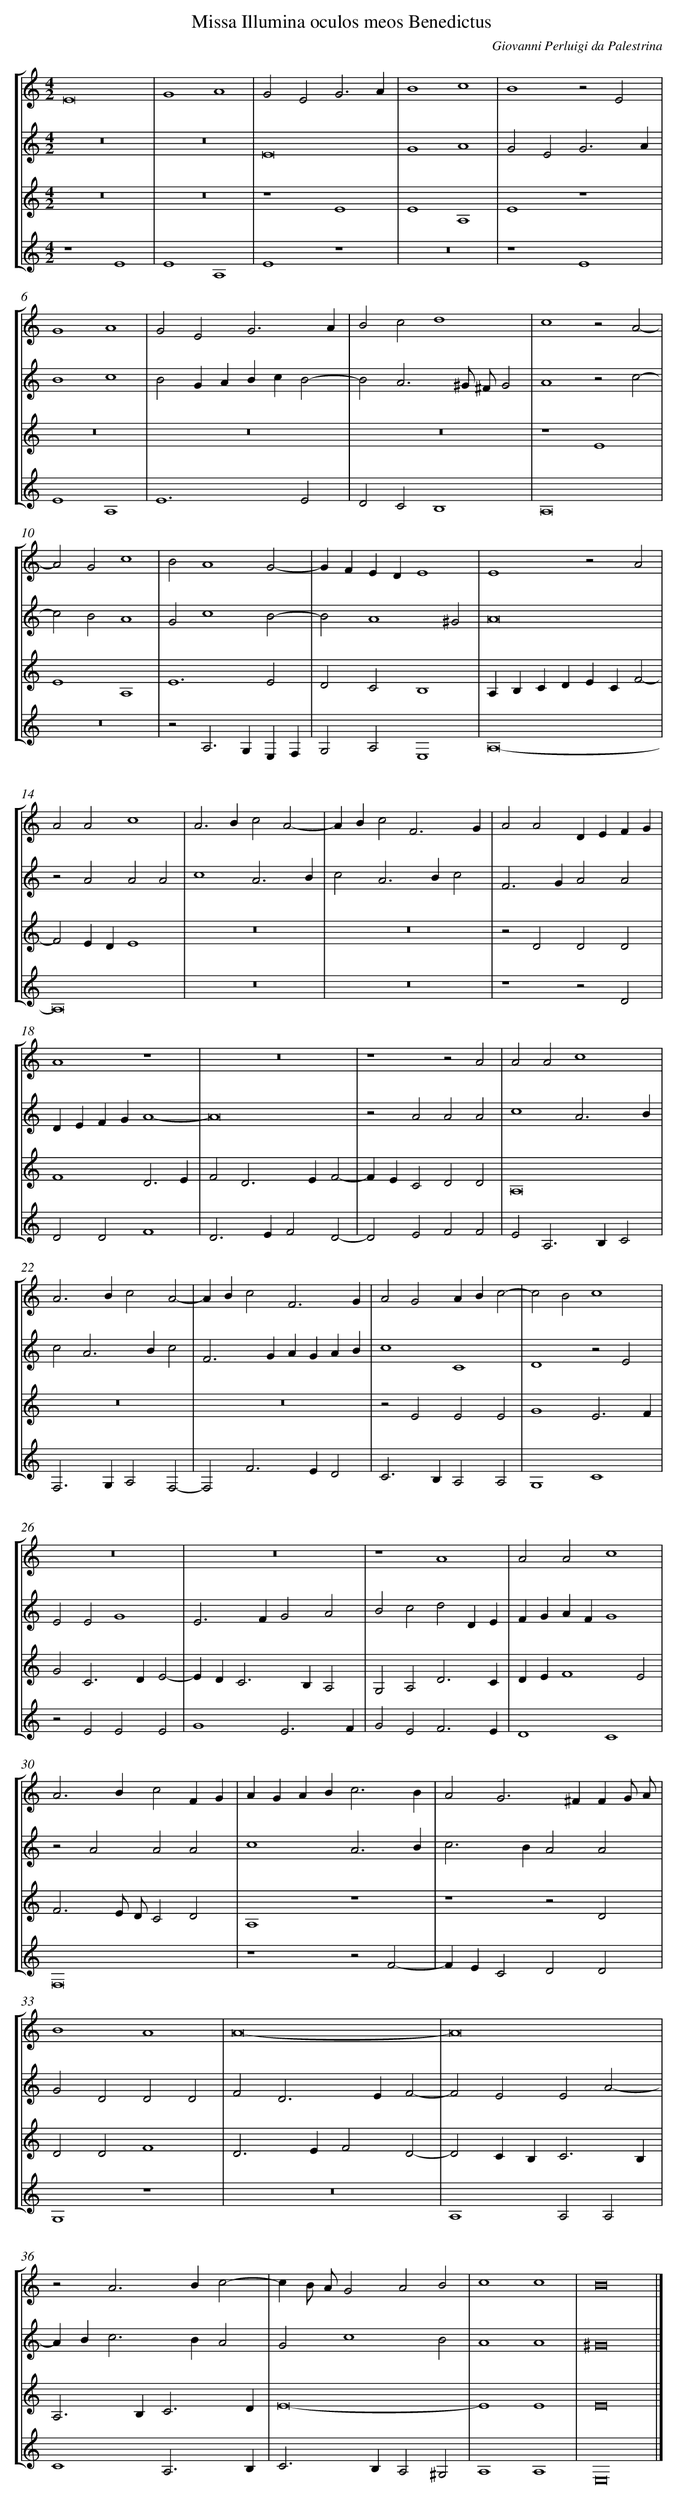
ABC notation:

X:1
T: Missa Illumina oculos meos Benedictus
C: Giovanni Perluigi da Palestrina
L: 1/4
M: 4/2
%%staves [1 2 3 4]
V: 1 clef=treble
V: 2 clef=treble
V: 3 clef=treble
V: 4 clef=treble
K: C
[V:1] E8 |
[V:2] z8 |
[V:3] z8 |
[V:4] z4E4 |
[V:1] G4A4 |
[V:2] z8 |
[V:3] z8 |
[V:4] E4A,4 |
[V:1] G2E2G3A |
[V:2] E8 |
[V:3] z4E4 |
[V:4] E4z4 |
[V:1] B4c4 |
[V:2] G4A4 |
[V:3] E4A,4 |
[V:4] z8 |
[V:1] B4z2E2 |
[V:2] G2E2G3A |
[V:3] E4z4 |
[V:4] z4E4 |
[V:1] G4A4 |
[V:2] B4c4 |
[V:3] z8 |
[V:4] E4A,4 |
[V:1] G2E2G3A |
[V:2] B2GABcB2- |
[V:3] z8 |
[V:4] E6E2 |
[V:1] B2c2d4 |
[V:2] B2A3^G/ ^F/G2 |
[V:3] z8 |
[V:4] D2C2B,4 |
[V:1] c4z2A2- |
[V:2] A4z2c2- |
[V:3] z4E4 |
[V:4] A,8 |
[V:1] A2G2c4 |
[V:2] c2B2A4 |
[V:3] E4A,4 |
[V:4] z8 |
[V:1] B2A4G2- |
[V:2] G2c4B2- |
[V:3] E6E2 |
[V:4] z2A,2>G,2E,F, |
[V:1] GFEDE4 |
[V:2] B2A4^G2 |
[V:3] D2C2B,4 |
[V:4] G,2A,2E,4 |
[V:1] E4z2A2 |
[V:2] A8 |
[V:3] A,B,CDECF2- |
[V:4] A,8- |
[V:1] A2A2c4 |
[V:2] z2A2A2A2 |
[V:3] F2EDE4 |
[V:4] A,8 |
[V:1] A2>B2c2A2- |
[V:2] c4A3B |
[V:3] z8 |
[V:4] z8 |
[V:1] ABc2F3G |
[V:2] c2A2>B2c2 |
[V:3] z8 |
[V:4] z8 |
[V:1] A2A2DEFG |
[V:2] F2>G2A2A2 |
[V:3] z2D2D2D2 |
[V:4] z4z2D2 |
[V:1] A4z4 |
[V:2] DEFGA4- |
[V:3] F4D3E |
[V:4] D2D2F4 |
[V:1] z8 |
[V:2] A8 |
[V:3] F2D2>E2F2- |
[V:4] D2>E2F2D2- |
[V:1] z4z2A2 |
[V:2] z2A2A2A2 |
[V:3] FEC2D2D2 |
[V:4] D2E2F2F2 |
[V:1] A2A2c4 |
[V:2] c4A3B |
[V:3] A,8 |
[V:4] E2A,2>B,2C2 |
[V:1] A2>B2c2A2- |
[V:2] c2A2>B2c2 |
[V:3] z8 |
[V:4] F,2>G,2A,2F,2- |
[V:1] ABc2F3G |
[V:2] F2>G2AGAB |
[V:3] z8 |
[V:4] F,2F2>E2D2 |
[V:1] A2G2ABc2- |
[V:2] c4C4 |
[V:3] z2E2E2E2 |
[V:4] C2>B,2A,2A,2 |
[V:1] c2B2c4 |
[V:2] D4z2E2 |
[V:3] G4E3F |
[V:4] G,4C4 |
[V:1] z8 |
[V:2] E2E2G4 |
[V:3] G2C2>D2E2- |
[V:4] z2E2E2E2 |
[V:1] z8 |
[V:2] E2>F2G2A2 |
[V:3] ED2<C2B,A,2 |
[V:4] G4E3F |
[V:1] z4A4 |
[V:2] B2c2d2DE |
[V:3] G,2A,2D3C |
[V:4] G2E2F3E |
[V:1] A2A2c4 |
[V:2] FGAFG4 |
[V:3] DEF4E2 |
[V:4] D4C4 |
[V:1] A2>B2c2FG |
[V:2] z2A2A2A2 |
[V:3] F3E/ D/C2D2 |
[V:4] F,8 |
[V:1] AGAB2<c2B |
[V:2] c4A3B |
[V:3] A,4z4 |
[V:4] z4z2F2- |
[V:1] A2G2>^F2FG/ A/ |
[V:2] c2>B2A2A2 |
[V:3] z4z2D2 |
[V:4] FEC2D2D2 |
[V:1] B4A4 |
[V:2] G2D2D2D2 |
[V:3] D2D2F4 |
[V:4] G,4z4 |
[V:1] A8- |
[V:2] F2D2>E2F2- |
[V:3] D2>E2F2D2- |
[V:4] z8 |
[V:1] A8 |
[V:2] F2E2E2A2- |
[V:3] D2CB,2<C2B, |
[V:4] A,4A,2A,2 |
[V:1] z2A2>B2c2- |
[V:2] AB2<c2BA2 |
[V:3] A,2>B,2C3D |
[V:4] C4A,3B, |
[V:1] cB/ A/G2A2B2 |
[V:2] G2c4B2 |
[V:3] E8- |
[V:4] C2>B,2A,2^G,2 |
[V:1] c4c4 |
[V:2] A4A4 |
[V:3] E4E4 |
[V:4] A,4A,4 |
[V:1] B8 |]
[V:2] ^G8 |]
[V:3] E8 |]
[V:4] E,8 |]
